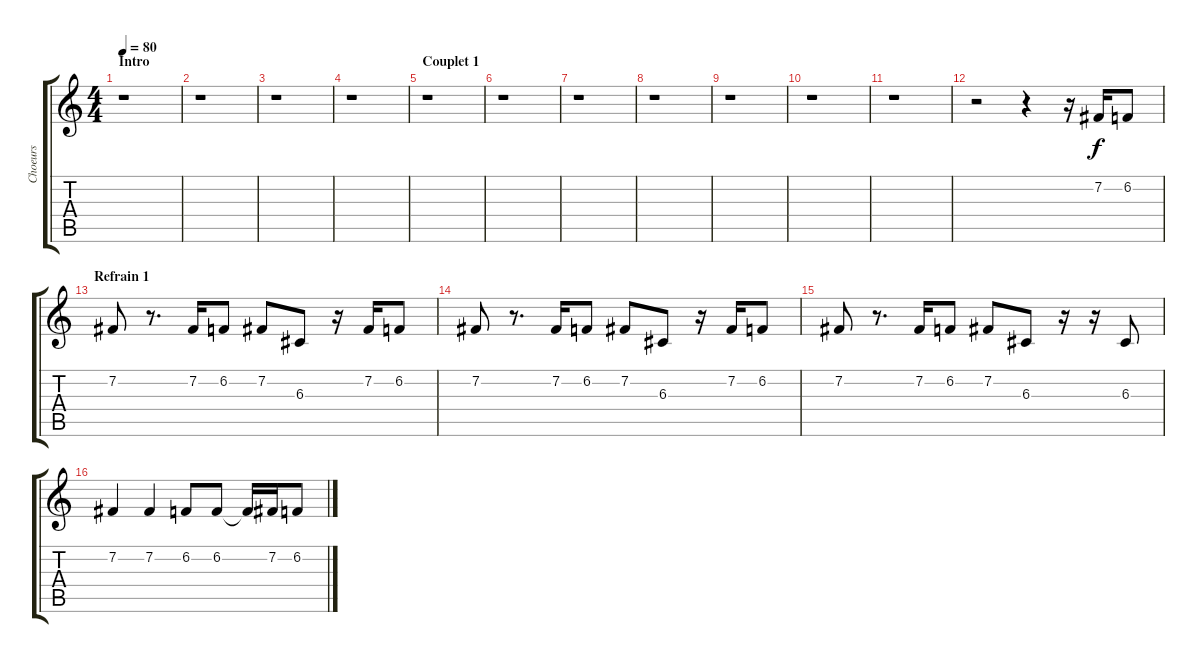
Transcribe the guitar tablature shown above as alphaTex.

\track ("Choeurs" "Choeurs") {instrument sopranosax}
\staff {score tabs}
\tuning (E4 B3 G3 D3 A2 E2) {hide}
\ts (4 4)
\section ("" "Intro")
\tempo 80
\clef g2
\ks c
r.1{dy f instrument sopranosax} |
r.1 |
r.1 |
r.1 |
\section ("" "Couplet 1")
r.1 |
r.1 |
r.1 |
r.1 |
r.1 |
r.1 |
r.1 |
r.2 r.4 r.16 7.2.16 6.2.8 |
\section ("" "Refrain 1")
7.2.8 r.8{d} 7.2.16 6.2.8 7.2.8 6.3.8 r.16 7.2.16 6.2.8 |
7.2.8 r.8{d} 7.2.16 6.2.8 7.2.8 6.3.8 r.16 7.2.16 6.2.8 |
7.2.8 r.8{d} 7.2.16 6.2.8 7.2.8 6.3.8 r.16 r.16 6.3.8 |
7.2.4 7.2.4 6.2.8 6.2.8 6.2{t}.16 7.2.16 6.2.8
